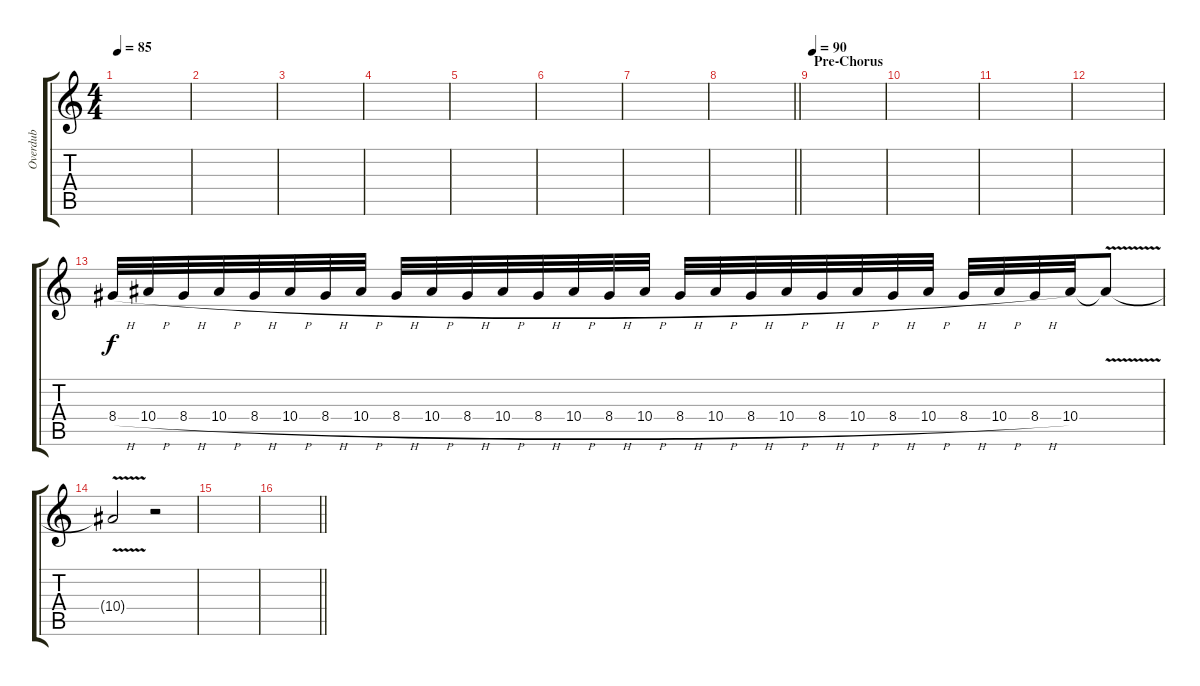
\track ("Overdub" "Overdub") {instrument overdrivenguitar bank 255}
\staff {score tabs}
\tuning (D4 A3 F3 C3 G2 D2) {hide}
\ts (4 4)
\tempo 85
\clef g2
\ks c
|
|
|
|
|
|
|
\barLineRight lightlight
|
\section ("" "Pre-Chorus")
\tempo 90
|
|
|
|
8.4{h}.32 10.4{h}.32 8.4{h}.32 10.4{h}.32 8.4{h}.32 10.4{h}.32 8.4{h}.32 10.4{h}.32 8.4{h}.32 10.4{h}.32 8.4{h}.32 10.4{h}.32 8.4{h}.32 10.4{h}.32 8.4{h}.32 10.4{h}.32 8.4{h}.32 10.4{h}.32 8.4{h}.32 10.4{h}.32 8.4{h}.32 10.4{h}.32 8.4{h}.32 10.4{h}.32 8.4{h}.32 10.4{h}.32 8.4{h}.32 10.4.32 10.4{v t}.8 |
10.4{t}.2 r.2 |
|
\barLineRight lightlight
